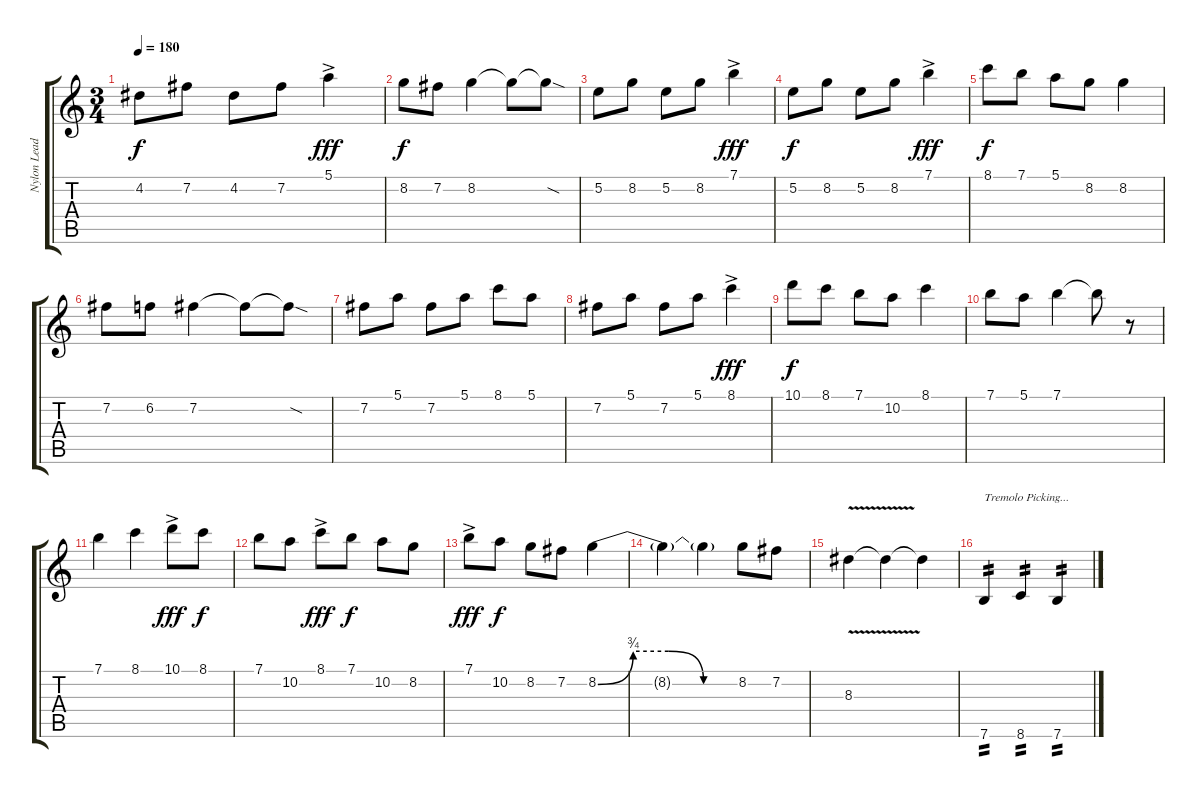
\track ("Nylon Lead" "Nylon Lead") {instrument acousticguitarnylon}
\staff {score tabs}
\tuning (E4 B3 G3 D3 A2 E2) {hide}
\ts (3 4)
\tempo 180
\clef g2
\ks c
4.2.8{dy f} 7.2.8 4.2.8 7.2.8 5.1{ac}.4{dy fff} |
8.2.8{dy f} 7.2.8 8.2.4 8.2{t}.8 8.2{sod t}.8 |
5.2.8 8.2.8 5.2.8 8.2.8 7.1{ac}.4{dy fff} |
5.2.8{dy f} 8.2.8 5.2.8 8.2.8 7.1{ac}.4{dy fff} |
8.1.8{dy f} 7.1.8 5.1.8 8.2.8 8.2.4 |
7.2.8 6.2.8 7.2.4 7.2{t}.8 7.2{sod t}.8 |
7.2.8 5.1.8 7.2.8 5.1.8 8.1.8 5.1.8 |
7.2.8 5.1.8 7.2.8 5.1.8 8.1{ac}.4{dy fff} |
10.1.8{dy f} 8.1.8 7.1.8 10.2.8 8.1.4 |
7.1.8 5.1.8 7.1.4 7.1{t}.8 r.8 |
7.1.4 8.1.4 10.1{ac}.8{dy fff} 8.1.8{dy f} |
7.1.8 10.2.8 8.1{ac}.8{dy fff} 7.1.8{dy f} 10.2.8 8.2.8 |
7.1{ac}.8{dy fff} 10.2.8{dy f} 8.2.8 7.2.8 8.2{be (custom 0 0 15 3 30 3 45 0 60 0)}.4 |
8.2{t}.4 8.2{t}.4 8.2.8 7.2.8 |
8.3{v}.4 8.3{t}.4 8.3{t}.4 |
7.6.4{txt "Tremolo Picking..." tp 2} 8.6.4{tp 2} 7.6.4{tp 2}
